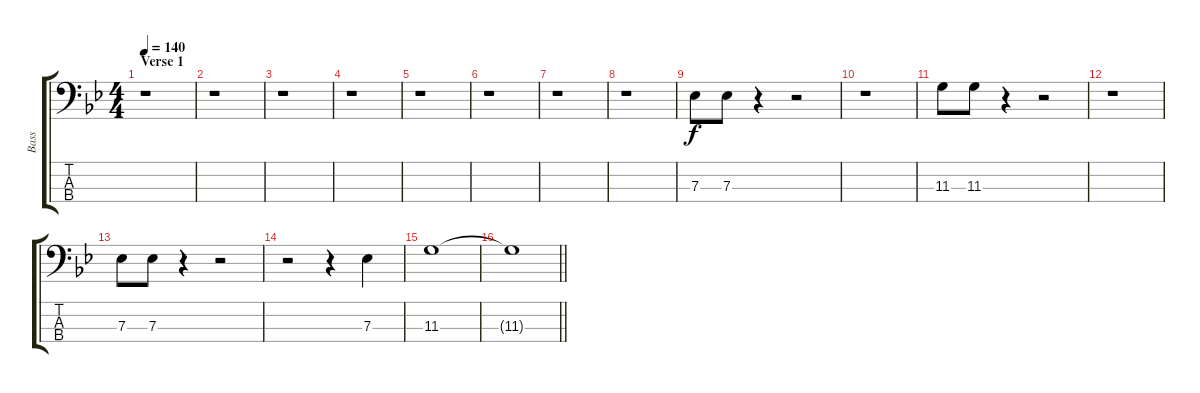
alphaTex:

\track ("Bass" "Bass") {instrument electricbasspick}
\staff {score tabs}
\tuning (Gb2 Db2 Ab1 Eb1) {hide}
\ts (4 4)
\section ("" "Verse 1")
\tempo 140
\clef f4
\ks gminor
r.1{dy f} |
r.1 |
r.1 |
r.1 |
r.1 |
r.1 |
r.1 |
r.1 |
7.3.8 7.3.8 r.4 r.2 |
r.1 |
11.3.8 11.3.8 r.4 r.2 |
r.1 |
7.3.8 7.3.8 r.4 r.2 |
r.2 r.4 7.3.4 |
11.3.1 |
\barLineRight lightlight
11.3{t}.1
